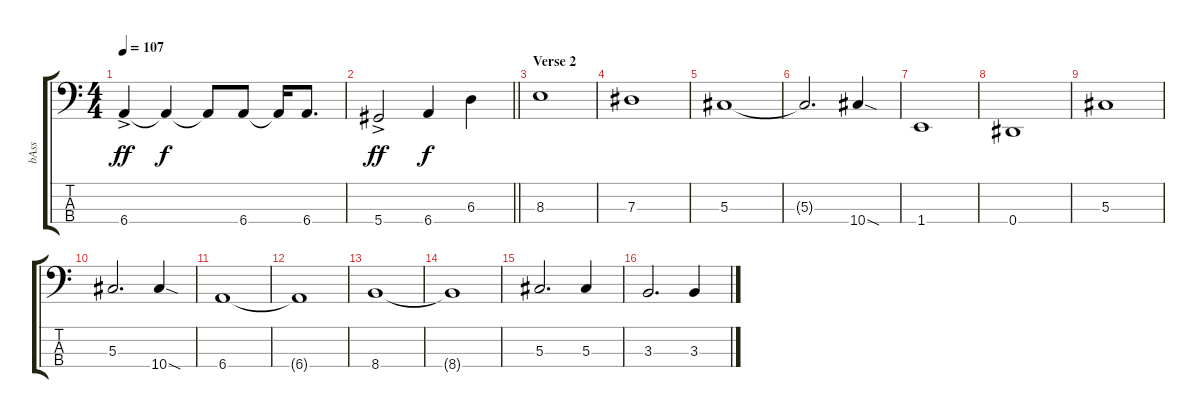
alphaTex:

\track ("bAss" "bAss") {instrument electricbasspick}
\staff {score tabs}
\tuning (Gb2 Db2 Ab1 Eb1) {hide}
\ts (4 4)
\tempo 107
\clef f4
\ks c
6.4{ac}.4{dy ff} 6.4{t}.4{dy f} 6.4{t}.8 6.4.8 6.4{t}.16 6.4.8{d} |
\barLineRight lightlight
5.4{ac}.2{dy ff} 6.4.4{dy f} 6.3.4 |
\section ("" "Verse 2")
8.3.1 |
7.3.1 |
5.3.1 |
5.3{t}.2{d} 10.4{sod}.4 |
1.4.1 |
0.4.1 |
5.3.1 |
5.3.2{d} 10.4{sod}.4 |
6.4.1 |
6.4{t}.1 |
8.4.1 |
8.4{t}.1 |
5.3.2{d} 5.3.4 |
3.3.2{d} 3.3.4
